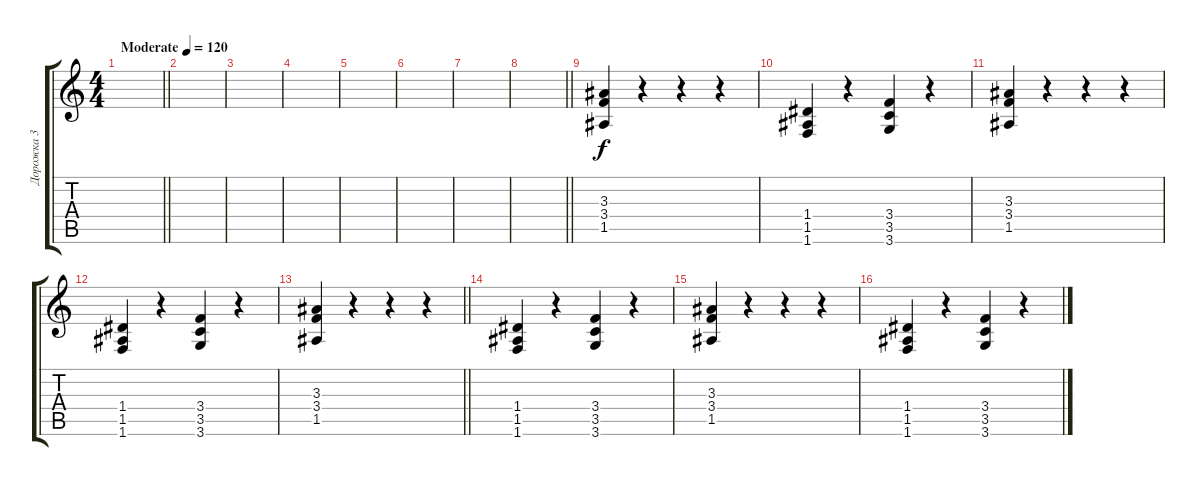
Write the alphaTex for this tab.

\track ("Дорожка 3" "Дорожка 3") {instrument distortionguitar}
\staff {score tabs}
\tuning (E4 B3 G3 D3 A2 E2) {hide}
\ts (4 4)
\tempo (120 "Moderate")
\clef g2
\barLineRight lightlight
\ks c
|
|
|
|
|
|
|
\barLineRight lightlight
|
(3.3 3.4 1.5).4 r.4 r.4 r.4 |
(1.4 1.5 1.6).4 r.4 (3.4 3.5 3.6).4 r.4 |
(3.3 3.4 1.5).4 r.4 r.4 r.4 |
(1.4 1.5 1.6).4 r.4 (3.4 3.5 3.6).4 r.4 |
\barLineRight lightlight
(3.3 3.4 1.5).4 r.4 r.4 r.4 |
(1.4 1.5 1.6).4 r.4 (3.4 3.5 3.6).4 r.4 |
(3.3 3.4 1.5).4 r.4 r.4 r.4 |
(1.4 1.5 1.6).4 r.4 (3.4 3.5 3.6).4 r.4
